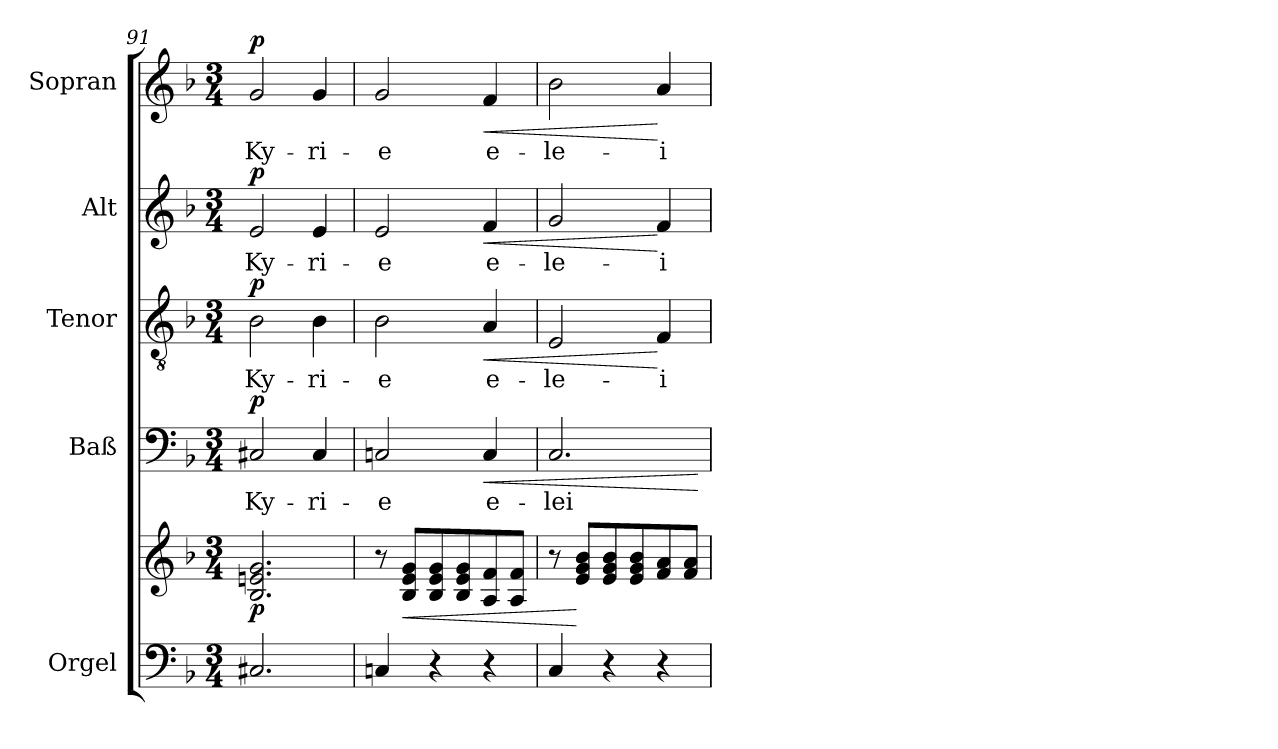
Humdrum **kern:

**kern	**kern	**dynam	**kern	**text	**dynam	**kern	**text	**dynam	**kern	**text	**dynam	**kern	**text	**dynam
*part5	*part5	*part5	*part4	*part4	*part4	*part3	*part3	*part3	*part2	*part2	*part2	*part1	*part1	*part1
*staff6	*staff5	*staff5/6	*staff4	*staff4	*staff4	*staff3	*staff3	*staff3	*staff2	*staff2	*staff2	*staff1	*staff1	*staff1
*I"Orgel	*	*	*I"Baß	*	*	*I"Tenor	*	*	*I"Alt	*	*	*I"Sopran	*	*
*I'Org.	*	*	*	*	*	*	*	*	*	*	*	*	*	*
!!LO:PB:g=z
*clefF4	*clefG2	*	*clefF4	*	*	*clefGv2	*	*	*clefG2	*	*	*clefG2	*	*
*k[b-]	*k[b-]	*	*k[b-]	*	*	*k[b-]	*	*	*k[b-]	*	*	*k[b-]	*	*
*F:	*F:	*	*F:	*	*	*F:	*	*	*F:	*	*	*F:	*	*
*M3/4	*M3/4	*	*M3/4	*	*	*M3/4	*	*	*M3/4	*	*	*M3/4	*	*
=91	=91	=91	=91	=91	=91	=91	=91	=91	=91	=91	=91	=91	=91	=91
!	!	!LO:DY:b	!	!LO:LY:b	!LO:DY:a	!	!LO:LY:b	!LO:DY:a	!	!LO:LY:b	!LO:DY:a	!	!LO:LY:b	!LO:DY:a
2.C#X/	2.B-/ 2.en/ 2.g/	p	2C#X/	Ky-	p	2B-\	Ky-	p	2e/	Ky-	p	2g/	Ky-	p
!	!	!	!	!LO:LY:b	!	!	!LO:LY:b	!	!	!LO:LY:b	!	!	!LO:LY:b	!
.	.	.	4C#/	-ri-	.	4B-\	-ri-	.	4e/	-ri-	.	4g/	-ri-	.
=92	=92	=92	=92	=92	=92	=92	=92	=92	=92	=92	=92	=92	=92	=92
!	!	!	!	!LO:LY:b	!	!	!LO:LY:b	!	!	!LO:LY:b	!	!	!LO:LY:b	!
4Cn/	8r	.	2Cn/	-e	.	2B-\	-e	.	2e/	-e	.	2g/	-e	.
!	!	!LO:HP:b	!	!	!	!	!	!	!	!	!	!	!	!
.	8B-/ 8e/ 8g/L	<	.	.	.	.	.	.	.	.	.	.	.	.
4r	8B-/ 8e/ 8g/	.	.	.	.	.	.	.	.	.	.	.	.	.
.	8B-/ 8e/ 8g/	.	.	.	.	.	.	.	.	.	.	.	.	.
!	!	!	!	!LO:LY:b	!LO:HP:b	!	!LO:LY:b	!LO:HP:b	!	!LO:LY:b	!LO:HP:b	!	!LO:LY:b	!LO:HP:b
4r	8A/ 8f/	.	4C/	e-	<	4A/	e-	<	4f/	e-	<	4f/	e-	<
.	8A/ 8f/J	.	.	.	.	.	.	.	.	.	.	.	.	.
=93	=93	=93	=93	=93	=93	=93	=93	=93	=93	=93	=93	=93	=93	=93
!	!	!	!	!LO:LY:b	!	!	!LO:LY:b	!	!	!LO:LY:b	!	!	!LO:LY:b	!
4C/	8r	.	2.C/	-lei-	.	2E/	-le-	.	2g/	-le-	.	2b-\	-le-	.
.	8e/ 8g/ 8b-/L	[	.	.	.	.	.	.	.	.	.	.	.	.
4r	8e/ 8g/ 8b-/	.	.	.	.	.	.	.	.	.	.	.	.	.
.	8e/ 8g/ 8b-/	.	.	.	.	.	.	.	.	.	.	.	.	.
!	!	!	!	!	!	!	!LO:LY:b	!	!	!LO:LY:b	!	!	!LO:LY:b	!
4r	8f/ 8a/	.	.	.	.	4F/	-i-	[	4f/	-i-	[	4a/	-i-	[
.	8f/ 8a/J	.	.	.	.	.	.	.	.	.	.	.	.	.
.	.	.	.	.	[	.	.	.	.	.	.	.	.	.
=	=	=	=	=	=	=	=	=	=	=	=	=	=	=
*-	*-	*-	*-	*-	*-	*-	*-	*-	*-	*-	*-	*-	*-	*-
